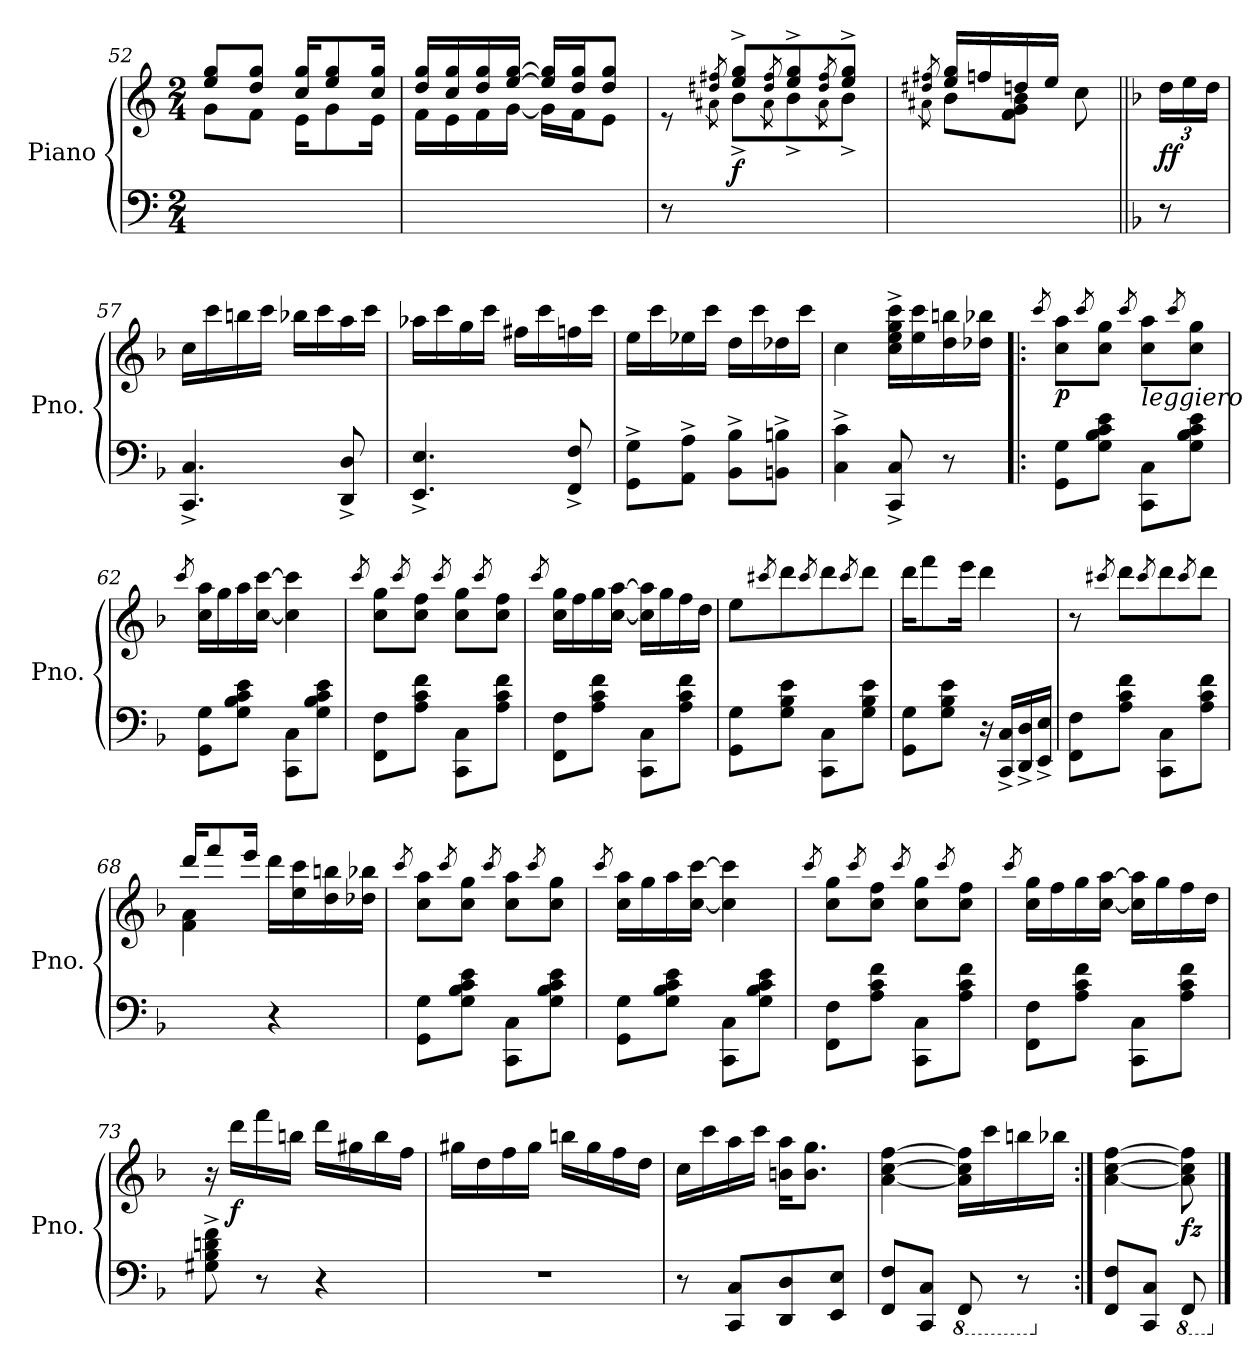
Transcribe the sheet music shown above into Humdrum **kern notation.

**kern	**kern	**dynam
*part1	*part1	*part1
*staff2	*staff1	*staff1/2
*I"Piano	*	*
*I'Pno.	*	*
!!LO:LB:g=z
*clefF4	*clefG2	*
*k[]	*k[]	*
*M2/4	*M2/4	*
=52	=52	=52
*	*^	*
2ryy	8ee/ 8gg/L	8g\L	.
.	8dd/ 8gg/J	8f\J	.
.	16cc/ 16gg/KL	16e\KL	.
.	8ee/ 8gg/	8g\	.
.	16cc/ 16gg/Jk	16e\Jk	.
=53	=53	=53	=53
2ryy	16dd/ 16gg/LL	16f\LL	.
.	16cc/ 16gg/	16e\	.
.	16dd/ 16gg/	16f\	.
.	[16ee/ [16gg/JJ	[16g\JJ	.
.	16ee/] 16gg/]LL	16g\LL]	.
.	16dd/ 16gg/J	16f\J	.
.	8dd/ 8gg/J	8e\J	.
=54	=54	=54	=54
8r	8re	8ryy	.
.	8qdd#X/ 8qff#X/	8qa#X\	.
!	!	!	!LO:DY:b
8ryy	8ee/^ 8gg/^L	8b^\L	f
.	8qdd#/ 8qff#/	8qa#\	.
4ryy	8ee/^ 8gg/^	8b^\	.
.	8qdd#/ 8qff#/	8qa#\	.
.	8ee/^ 8gg/^J	8b^\J	.
=55	=55	=55	=55
.	8qdd#X/ 8qff#X/	8qa#X\	.
4.ryy	16ee/ 16gg/LL	8b\L	.
.	16ffn/	.	.
.	16ddn/	8f\ 8g\ 8b\J	.
.	16ee/JJ	.	.
.	8cc\	8ryy	.
*	*v	*v	*
!!LO:PB:g=z
=56||	=56||	=56||
*k[b-]	*k[b-]	*
*	*Xbrackettup	*
*	*^	*
!	!	!	!LO:DY:b
*	*v	*v	*
8r	24dd\LL	ff
.	24ee\	.
.	24dd\JJ	.
=57	=57	=57
4.CC/^ 4.C/^	16cc\LL	.
.	16ccc\	.
.	16bbn\	.
.	16ccc\JJ	.
.	16bb-X\LL	.
.	16ccc\	.
8DD/^ 8D/^	16aa\	.
.	16ccc\JJ	.
=58	=58	=58
4.EE/^ 4.E/^	16aa-X\LL	.
.	16ccc\	.
.	16gg\	.
.	16ccc\JJ	.
.	16ff#X\LL	.
.	16ccc\	.
8FF/^ 8F/^	16ffn\	.
.	16ccc\JJ	.
=59	=59	=59
8GG\^ 8G\^L	16ee\LL	.
.	16ccc\	.
8AA\^ 8A\^J	16ee-X\	.
.	16ccc\JJ	.
8BB-\^ 8B-\^L	16dd\LL	.
.	16ccc\	.
8BBn\^ 8Bn\^J	16dd-X\	.
.	16ccc\JJ	.
=60	=60	=60
4C\^ 4c\^	4cc\	.
8CC/^ 8C/^	16cc\^ 16ee\^ 16gg\^ 16ccc\^LL	.
.	16ee\ 16ccc\	.
8r	16dd\ 16bbn\	.
.	16dd-X\ 16bb-X\JJ	.
!!LO:LB:g=z
=61!|:	=61!|:	=61!|:
.	8qccc/	.
!	!	!LO:DY:b
8GG\ 8G\L	8cc\ 8aa\L	p
.	8qccc/	.
8G\ 8B-\ 8c\ 8e\J	8cc\ 8gg\J	.
.	8qccc/	.
!	!LO:TX:b:i:t=leggiero	!
8CC\ 8C\L	8cc\ 8aa\L	.
.	8qccc/	.
8G\ 8B-\ 8c\ 8e\J	8cc\ 8gg\J	.
=62	=62	=62
.	8qccc/	.
8GG\ 8G\L	16cc\ 16aa\LL	.
.	16gg\	.
8G\ 8B-\ 8c\ 8e\J	16aa\	.
.	[16cc\ [16ccc\JJ	.
8CC\ 8C\L	4cc\] 4ccc\]	.
8G\ 8B-\ 8c\ 8e\J	.	.
=63	=63	=63
.	8qccc/	.
8FF\ 8F\L	8cc\ 8gg\L	.
.	8qccc/	.
8A\ 8c\ 8f\J	8cc\ 8ff\J	.
.	8qccc/	.
8CC\ 8C\L	8cc\ 8gg\L	.
.	8qccc/	.
8A\ 8c\ 8f\J	8cc\ 8ff\J	.
=64	=64	=64
.	8qccc/	.
8FF\ 8F\L	16cc\ 16gg\LL	.
.	16ff\	.
8A\ 8c\ 8f\J	16gg\	.
.	[16cc\ [16aa\JJ	.
8CC\ 8C\L	16cc\] 16aa\]LL	.
.	16gg\	.
8A\ 8c\ 8f\J	16ff\	.
.	16dd\JJ	.
!!LO:LB:g=z
=65	=65	=65
8GG\ 8G\L	8ee\L	.
.	8qccc#X/	.
8G\ 8B-\ 8e\J	8ddd\	.
.	8qccc#/	.
8CC\ 8C\L	8ddd\	.
.	8qccc#/	.
8G\ 8B-\ 8e\J	8ddd\J	.
=66	=66	=66
8GG\ 8G\L	16ddd\KL	.
.	8fff\	.
8G\ 8B-\ 8e\J	.	.
.	16eee\Jk	.
16r	4ddd\	.
16CC/^ 16C/^LL	.	.
16DD/^ 16D/^	.	.
16EE/^ 16E/^JJ	.	.
=67	=67	=67
8FF\ 8F\L	8r	.
.	8qccc#X/	.
8A\ 8c\ 8f\J	8ddd\L	.
.	8qccc#/	.
8CC\ 8C\L	8ddd\	.
.	8qccc#/	.
8A\ 8c\ 8f\J	8ddd\J	.
=68	=68	=68
*	*^	*
4ryy	16ddd/KL	4f\ 4a\	.
.	8fff/	.	.
.	16eee/Jk	.	.
4r	16ddd\LL	4ryy	.
.	16ee\ 16ccc\	.	.
.	16dd\ 16bbn\	.	.
.	16dd-X\ 16bb-X\JJ	.	.
*	*v	*v	*
!!LO:LB:g=z
=69	=69	=69
.	8qccc/	.
8GG\ 8G\L	8cc\ 8aa\L	.
.	8qccc/	.
8G\ 8B-\ 8c\ 8e\J	8cc\ 8gg\J	.
.	8qccc/	.
8CC\ 8C\L	8cc\ 8aa\L	.
.	8qccc/	.
8G\ 8B-\ 8c\ 8e\J	8cc\ 8gg\J	.
=70	=70	=70
.	8qccc/	.
8GG\ 8G\L	16cc\ 16aa\LL	.
.	16gg\	.
8G\ 8B-\ 8c\ 8e\J	16aa\	.
.	[16cc\ [16ccc\JJ	.
8CC\ 8C\L	4cc\] 4ccc\]	.
8G\ 8B-\ 8c\ 8e\J	.	.
=71	=71	=71
.	8qccc/	.
8FF\ 8F\L	8cc\ 8gg\L	.
.	8qccc/	.
8A\ 8c\ 8f\J	8cc\ 8ff\J	.
.	8qccc/	.
8CC\ 8C\L	8cc\ 8gg\L	.
.	8qccc/	.
8A\ 8c\ 8f\J	8cc\ 8ff\J	.
=72	=72	=72
.	8qccc/	.
8FF\ 8F\L	16cc\ 16gg\LL	.
.	16ff\	.
8A\ 8c\ 8f\J	16gg\	.
.	[16cc\ [16aa\JJ	.
8CC\ 8C\L	16cc\] 16aa\]LL	.
.	16gg\	.
8A\ 8c\ 8f\J	16ff\	.
.	16dd\JJ	.
!!LO:LB:g=z
=73	=73	=73
8G#X\^ 8B-\^ 8dn\^ 8f\^	16r	.
!	!	!LO:DY:b
.	16ddd\LL	f
8r	16fff\	.
.	16bbn\JJ	.
4r	16ddd\LL	.
.	16gg#X\	.
.	16bb\	.
.	16ff\JJ	.
=74	=74	=74
2r	16gg#X\LL	.
.	16dd\	.
.	16ff\	.
.	16gg#\JJ	.
.	16bbn\LL	.
.	16gg#\	.
.	16ff\	.
.	16dd\JJ	.
=75	=75	=75
8r	16cc\LL	.
.	16ccc\	.
8CC/ 8C/L	16aa\	.
.	16ccc\JJ	.
8DD/ 8D/	16bn\ 16aa\KL	.
.	8.b\ 8.gg\J	.
8EE/ 8E/J	.	.
=76	=76	=76
8FF/ 8F/L	[4a\ [4cc\ [4ff\	.
8CC/ 8C/J	.	.
*8ba	*	*
8FFF/	16a\] 16cc\] 16ff\]LL	.
.	16ccc\	.
8r	16bbn\	.
.	16bb-X\JJ	.
=77:|!	=77:|!	=77:|!
*X8ba	*	*
8FF/ 8F/L	[4a\ [4cc\ [4ff\	.
8CC/ 8C/J	.	.
*8ba	*	*
!	!	!LO:DY:b
8FFF/	8a\] 8cc\] 8ff\]	fz
*X8ba	*	*
==	==	==
*-	*-	*-
